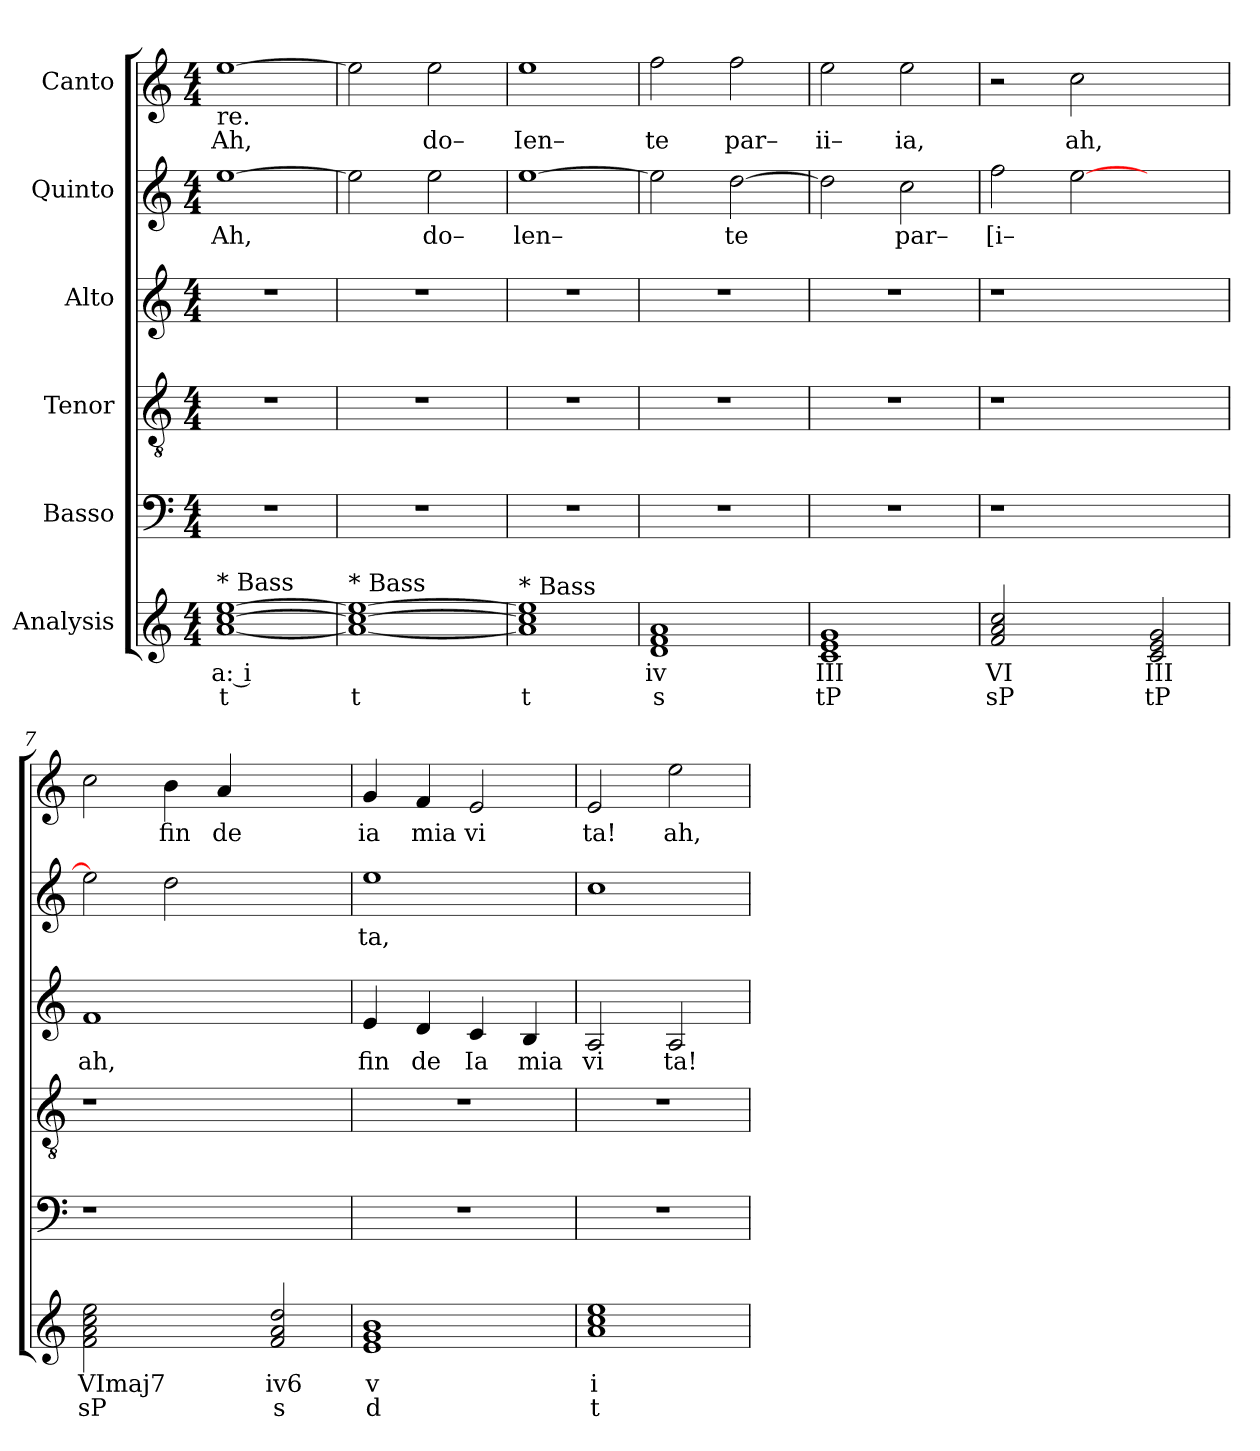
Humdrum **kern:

**kern	**text	**text	**kern	**kern	**kern	**text	**kern	**text	**kern	**text
*part6	*part6	*part6	*part5	*part4	*part3	*part3	*part2	*part2	*part1	*part1
*staff6	*staff6	*staff6	*staff5	*staff4	*staff3	*staff3	*staff2	*staff2	*staff1	*staff1
*I"Analysis	*	*	*I"Basso	*I"Tenor	*I"Alto	*	*I"Quinto	*	*I"Canto	*
*	*	*	*clefF4	*clefGv2	*clefG2	*	*clefG2	*	*clefG2	*
*k[]	*	*	*k[]	*k[]	*k[]	*	*k[]	*	*k[]	*
*M4/4	*	*	*M4/4	*M4/4	*M4/4	*	*M4/4	*	*M4/4	*
*MM120	*	*	*MM120	*MM120	*MM120	*	*MM120	*	*MM120	*
=1	=1	=1	=1	=1	=1	=1	=1	=1	=1	=1
!	!	!	!	!	!	!	!	!LO:LY:b	!	!
!	!	!	!	!	!	!	!	!	!LO:TX:b:t=re.	!
!LO:TX:a:t=* Bass	!	!	!	!	!	!	!	!	!	!
!	!	!	!	!	!	!	!	!	!	!LO:LY:b
[1a [1cc [1ee	a: i	t	1r	1r	1r	.	[1ee	Ah,	[1ee	Ah,
=2	=2	=2	=2	=2	=2	=2	=2	=2	=2	=2
!LO:TX:a:t=* Bass	!	!	!	!	!	!	!	!	!	!
1a_ 1cc_ 1ee_	.	t	1r	1r	1r	.	2ee\]	.	2ee\]	.
!	!	!	!	!	!	!	!	!LO:LY:b	!	!
!	!	!	!	!	!	!	!	!	!	!LO:LY:b
.	.	.	.	.	.	.	2ee\	do–	2ee\	do–
=3	=3	=3	=3	=3	=3	=3	=3	=3	=3	=3
!	!	!	!	!	!	!	!	!LO:LY:b	!	!
!LO:TX:a:t=* Bass	!	!	!	!	!	!	!	!	!	!
!	!	!	!	!	!	!	!	!	!	!LO:LY:b
1a] 1cc] 1ee]	.	t	1r	1r	1r	.	[1ee	len–	1ee	Ien–
=4	=4	=4	=4	=4	=4	=4	=4	=4	=4	=4
!	!	!	!	!	!	!	!	!	!	!LO:LY:b
1d 1f 1a	iv	s	1r	1r	1r	.	2ee\]	.	2ff\	te
!	!	!	!	!	!	!	!	!LO:LY:b	!	!
!	!	!	!	!	!	!	!	!	!	!LO:LY:b
.	.	.	.	.	.	.	[2dd\	te	2ff\	par–
=5	=5	=5	=5	=5	=5	=5	=5	=5	=5	=5
!	!	!	!	!	!	!	!	!	!	!LO:LY:b
1c 1e 1g	III	tP	1r	1r	1r	.	2dd\]	.	2ee\	ii–
!	!	!	!	!	!	!	!	!LO:LY:b	!	!
!	!	!	!	!	!	!	!	!	!	!LO:LY:b
.	.	.	.	.	.	.	2cc\	par–	2ee\	ia,
=6	=6	=6	=6	=6	=6	=6	=6	=6	=6	=6
!	!	!	!	!	!	!	!	!LO:LY:b	!	!
2f 2a 2cc	VI	sP	1r	1r	1r	.	2ff\	[i–	2r	.
!	!	!	!	!	!	!	!	!	!	!LO:LY:b
2ryy	.	.	.	.	.	.	[2ee\	.	2cc\	ah,
2c 2e 2g	III	tP	2ryy	2ryy	2ryy	.	2ryy	.	2ryy	.
=7	=7	=7	=7	=7	=7	=7	=7	=7	=7	=7
!	!	!	!	!	!	!LO:LY:b	!	!	!	!
2f 2a 2cc 2ee	VImaj7	sP	1r	1r	1f	ah,	2ee\]	.	2cc\	.
!	!	!	!	!	!	!	!	!	!	!LO:LY:b
2ryy	.	.	.	.	.	.	2dd\	.	4b\	fin
!	!	!	!	!	!	!	!	!	!	!LO:LY:b
.	.	.	.	.	.	.	.	.	4a/	de
2f 2a 2dd	iv6	s	2ryy	2ryy	2ryy	.	2ryy	.	2ryy	.
=8	=8	=8	=8	=8	=8	=8	=8	=8	=8	=8
!	!	!	!	!	!	!LO:LY:b	!	!	!	!
!	!	!	!	!	!	!	!	!LO:LY:b	!	!
!	!	!	!	!	!	!	!	!	!	!LO:LY:b
1e 1g 1b	v	d	1r	1r	4e/	fin	1ee	ta,	4g/	ia
!	!	!	!	!	!	!LO:LY:b	!	!	!	!
!	!	!	!	!	!	!	!	!	!	!LO:LY:b
.	.	.	.	.	4d/	de	.	.	4f/	mia
!	!	!	!	!	!	!LO:LY:b	!	!	!	!
!	!	!	!	!	!	!	!	!	!	!LO:LY:b
.	.	.	.	.	4c/	Ia	.	.	2e/	vi
!	!	!	!	!	!	!LO:LY:b	!	!	!	!
.	.	.	.	.	4B/	mia	.	.	.	.
=9	=9	=9	=9	=9	=9	=9	=9	=9	=9	=9
!	!	!	!	!	!	!LO:LY:b	!	!	!	!
!	!	!	!	!	!	!	!	!	!	!LO:LY:b
1a 1cc 1ee	i	t	1r	1r	2A/	vi	1cc	.	2e/	ta!
!	!	!	!	!	!	!LO:LY:b	!	!	!	!
!	!	!	!	!	!	!	!	!	!	!LO:LY:b
.	.	.	.	.	2A/	ta!	.	.	2ee\	ah,
=	=	=	=	=	=	=	=	=	=	=
*-	*-	*-	*-	*-	*-	*-	*-	*-	*-	*-
